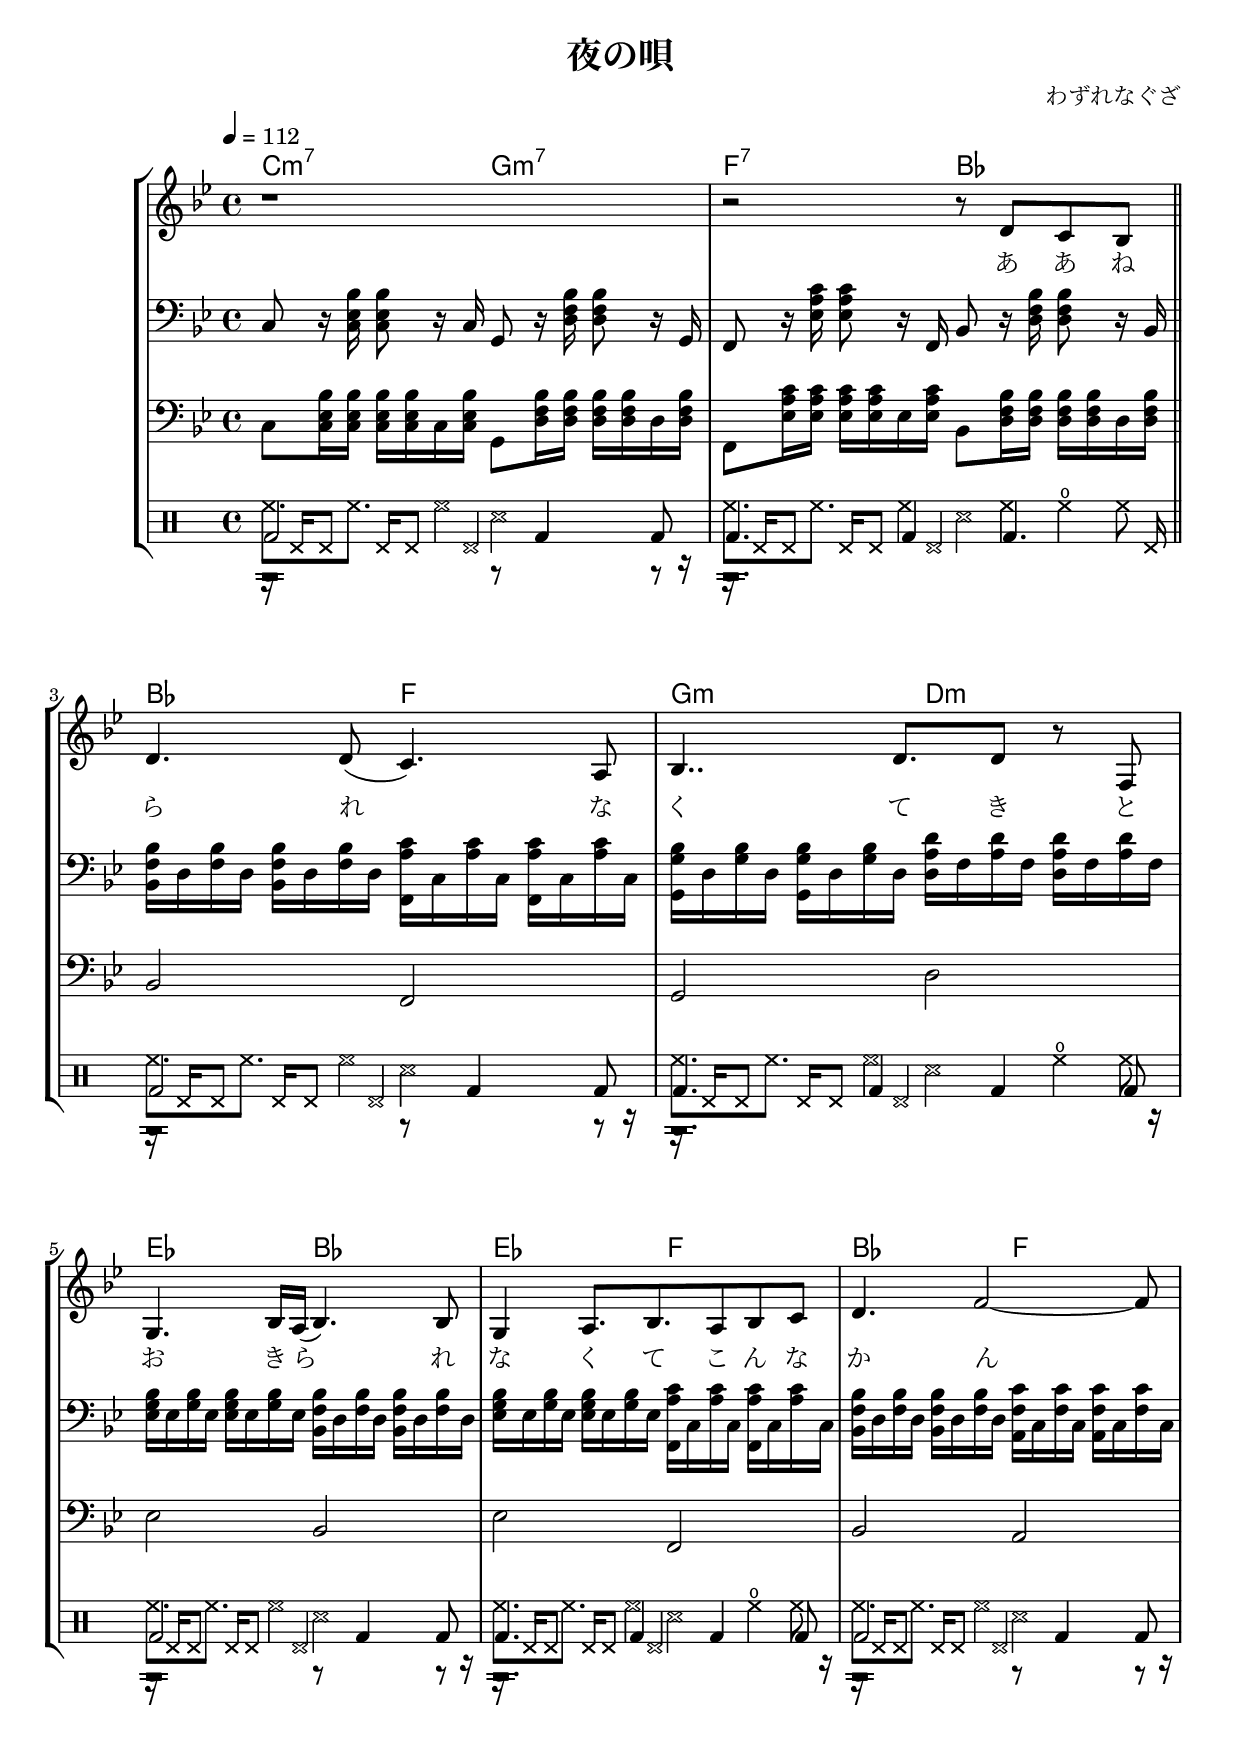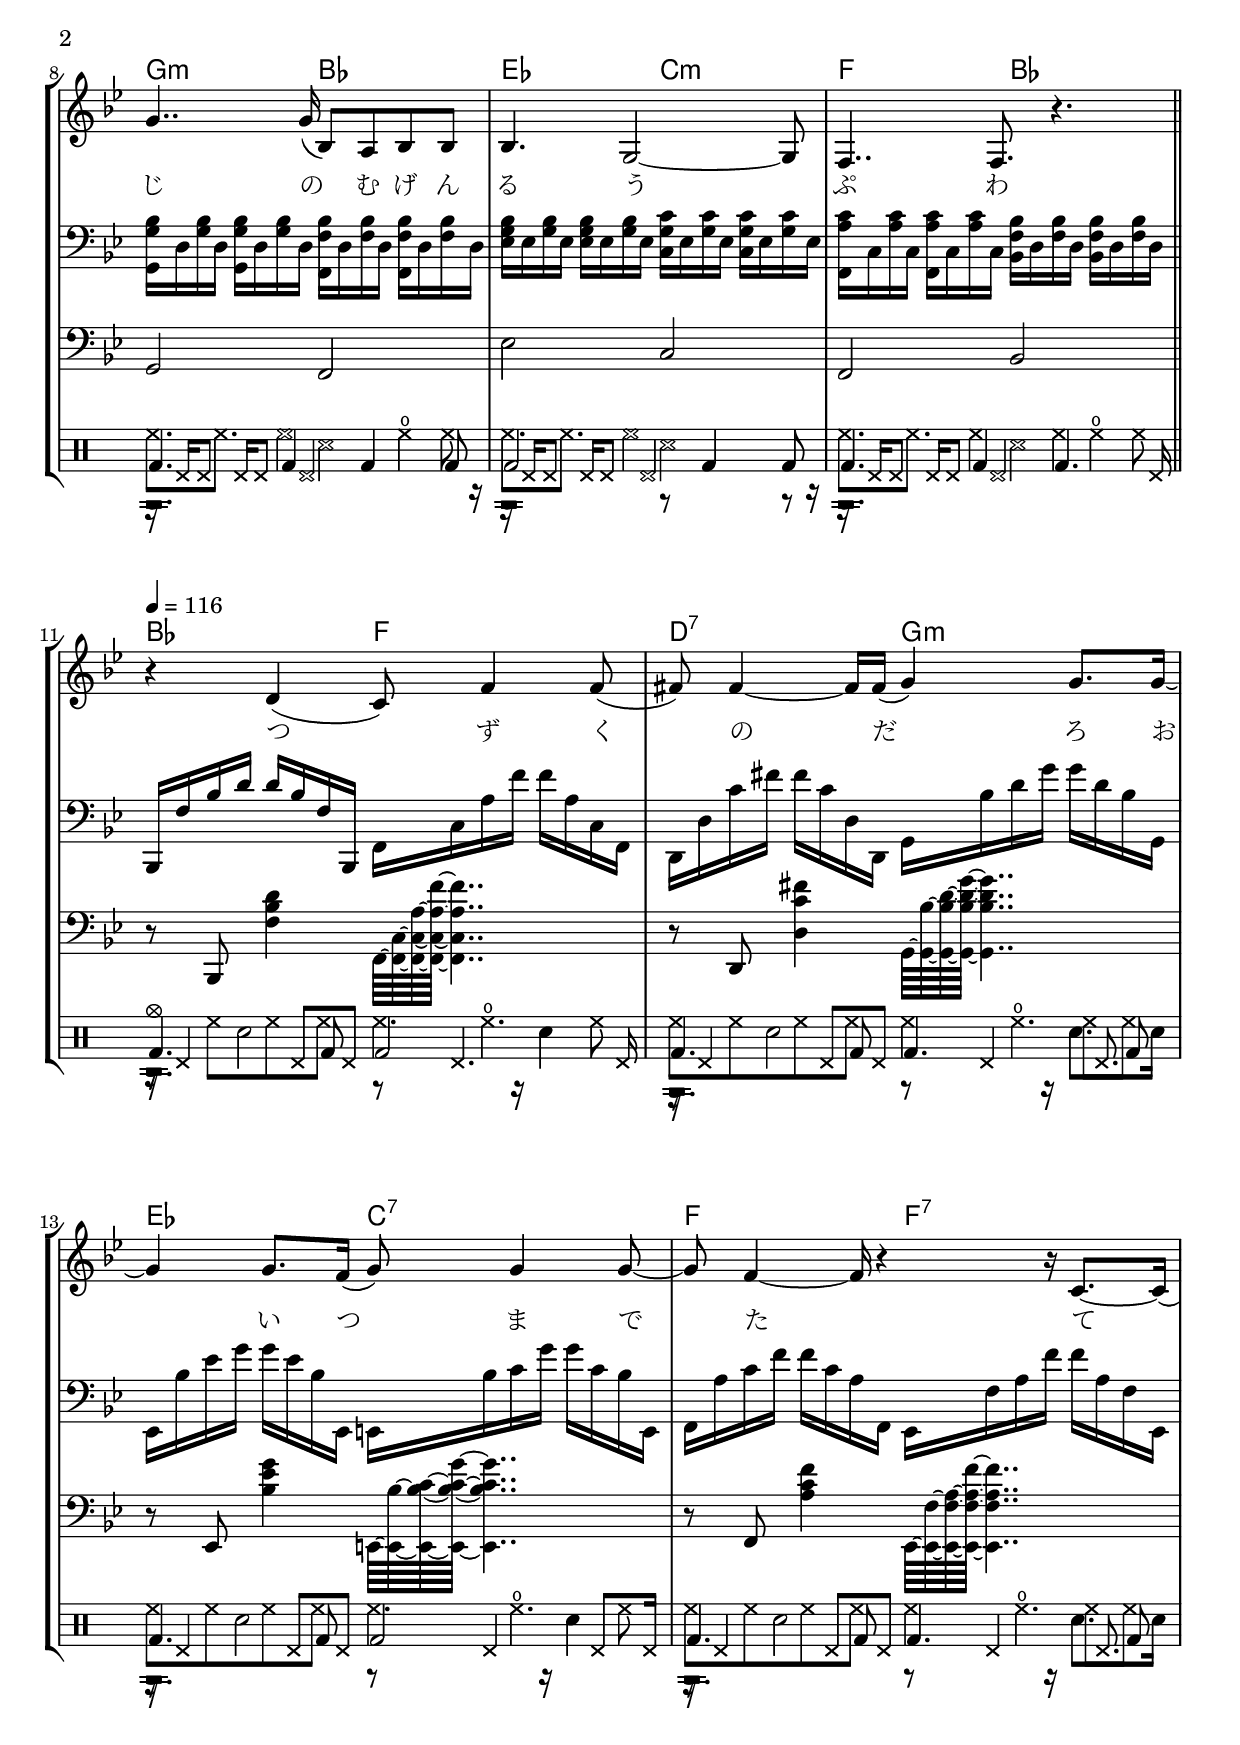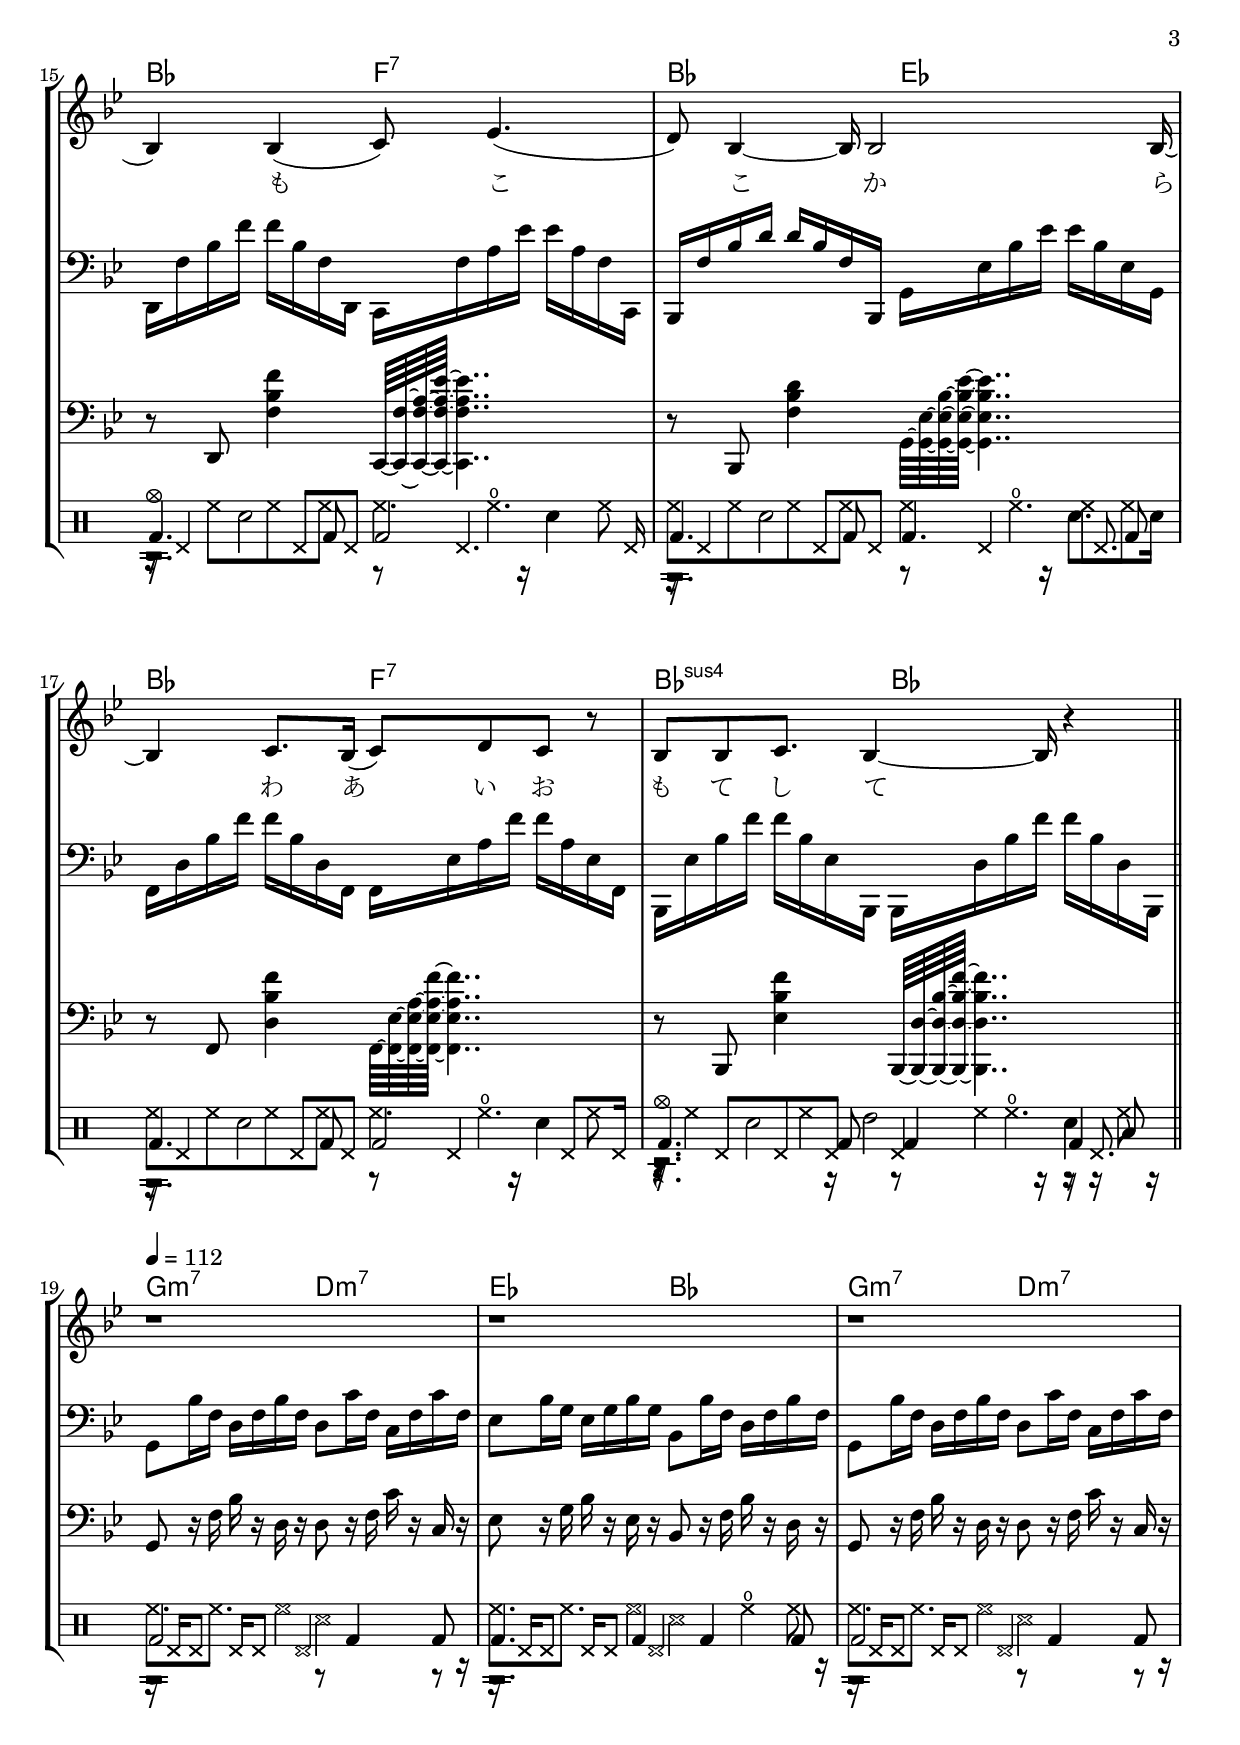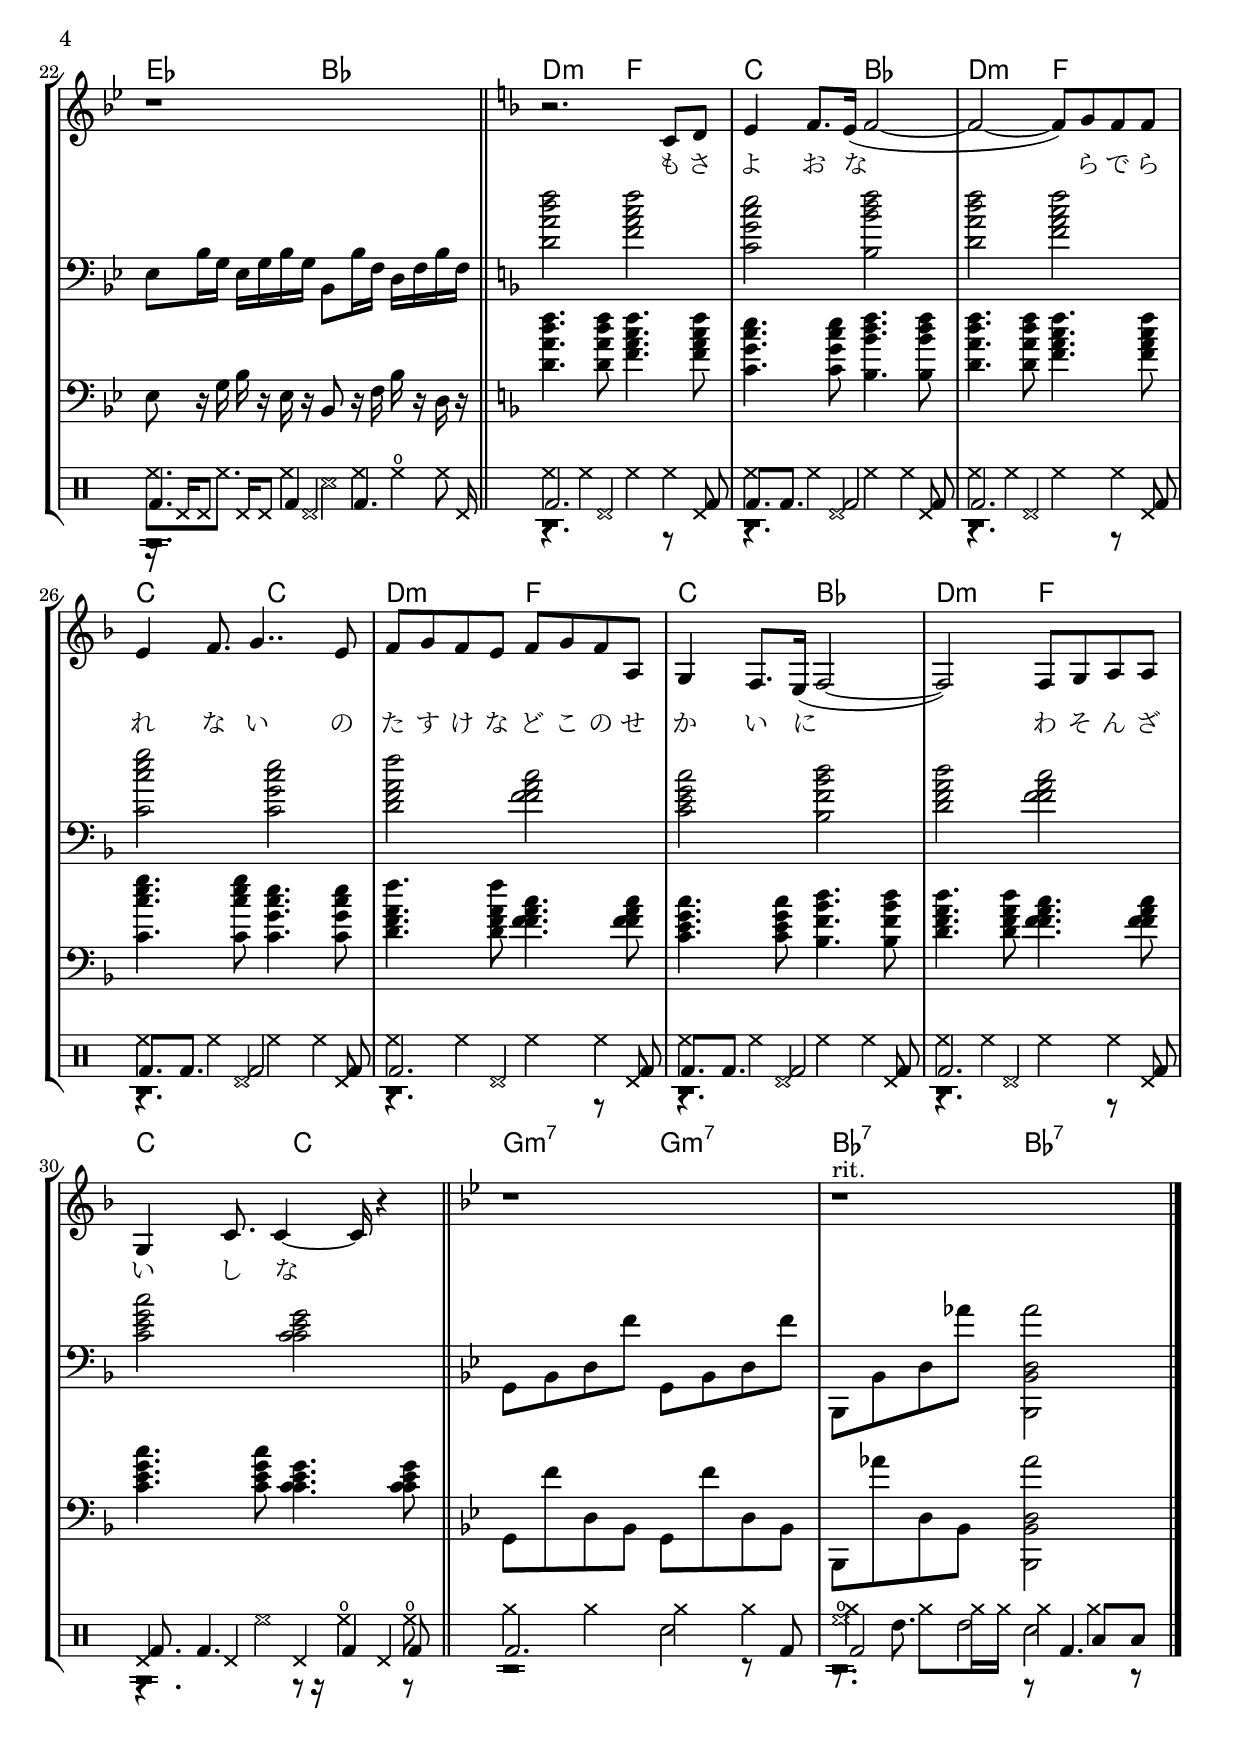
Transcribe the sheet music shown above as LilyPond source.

\version "2.12.1"

\header {
	title = \markup {夜の唄}
	composer = \markup \center-column {わずれなぐざ}
}

harmony = \chordmode {
	c2:min7 g:min7 f:7 bes 

	bes f g:m d:m es bes es f bes f g:m bes es c:m f bes 

	bes f d:7 g:m es c:7 f f:7 bes f:7 bes es bes f:7 bes:sus4 bes 

	g:min7 d:min7 es bes g:min7 d:min7 es bes 

	d:m f c bes d:m f c c d:m f c bes d:m f c c 

	g:min7 g:min7 bes:7 bes:7 
}

melody = {
	\key bes \major
	\tempo 4 = 112
	r1 | r2 r8 
	\set Staff.midiInstrument = #"fss0.35"
	d'8  c'8  bes8 
	d'4.  d'8  (c'4.)  a8 
	bes4..  d'8.  d'8  r8  f8 
	g4.  bes16  a16  (bes4.)  bes8 
	g4  a8.  bes8.  a8  bes8  c'8 
	d'4.  f'2~f'8 
	g'4..  g'16  (bes8)  a8  bes8  bes8 
	bes4.  g2~g8 
	f4..  f8.  	r4. 	\set Staff.midiInstrument = #"fss0.35"
		\tempo 4 = 116
r4 d'4  (c'8)  f'4  f'8 
	(fis'8)  fis'4~fis'16  fis'16  (g'4)  g'8.  g'16~ 
	g'4  g'8.  f'16  (g'8)  g'4  g'8~ 
	g'8  f'4~f'16  r4~r16  c'8.  c'16 
	(bes4)  bes4  (c'8)  es'4. 
	(d'8)  bes4~bes16  bes2  bes16~ 
	bes4  c'8.  bes16  (c'8)  d'8  c'8  r8 
	bes8  bes8  c'8.  bes4~bes16  	r4 	\tempo 4 = 112
	r1 | r1 | r1 | r1   
	\set Staff.midiInstrument = #"fss0.35"
		\key f \major
r2. c'8  d'8 
	e'4  f'8.  e'16  (f'2~ 
	f'2~f'8)  g'8  f'8  f'8 
	e'4  f'8.  g'4..  e'8 
	f'8  g'8  f'8  e'8  f'8  g'8  f'8  a8 
	g4  f8.  e16  (f2~ 
	f2)  f8  g8  a8  a8 
	g4  c'8.  c'4~c'16  	r4 	\key bes \major
	r1 | r1^"rit." \bar "|."
}

words = \lyricmode {
	
	あ  あ  ね  ら  れ  な  く  て  き  と  お  き  ら  れ  な  く  て  こ  ん  な  か  ん  じ  の  む  げ  ん  る  う  ぷ  わ  
	つ  ず  く  の  だ  ろ  お  い  つ  ま  で  た  て  も  こ  こ  か  ら  わ  あ  い  お  も  て  し  て  も  
	
	さ  よ  お  な  ら  で  ら  れ  な  い  の  た  す  け  な  ど  こ  の  せ  か  い  に  わ  そ  ん  ざ  い  し  な  い  
	
}

tempochange = {
	\tempo 4 = 112
	r1 | r1 \bar "||"
	\tempo 4 = 112
	r1 | r1 | r1 | r1 | r1 | r1 | r1 | r1 \bar "||"
	\tempo 4 = 116
	r1 | r1 | r1 | r1 | r1 | r1 | r1 | r1 \bar "||"
	\tempo 4 = 112
	r1 | r1 | r1 | r1 \bar "||"
	\tempo 4 = 112
	r1 | r1 | r1 | r1 | r1 | r1 | r1 | r1 \bar "||"
	\tempo 4 = 112
	r1 | \tempo 4 = 84 r2 \tempo 4 = 74 r2 \bar "|."
}

mainacc = {
	\clef bass
	\set Staff.midiInstrument = #"Tuba"
	\key bes \major
	\tempo 4 = 112
	c8 r16 <c es bes>16 <c es bes>8 r16 c16
	g,8 r16 <d f bes>16 <d f bes>8 r16 g,16
	f,8 r16 <es a c'>16 <es a c'>8 r16 f,16
	bes,8 r16 <d f bes>16 <d f bes>8 r16 bes,16
	\bar "||"

	\set Staff.midiInstrument = #"Electric Piano 1"
	<bes, f bes>16 d16 <f bes>16 d16   <bes, f bes>16 d16 <f bes>16 d16
	<f, a c'>16 c16 <a c'>16 c16   <f, a c'>16 c16 <a c'>16 c16
	<g, g bes>16 d16 <g bes>16 d16   <g, g bes>16 d16 <g bes>16 d16
	<d a d'>16 f16 <a d'>16 f16   <d a d'>16 f16 <a d'>16 f16
	<es g bes>16 es16 <g bes>16 es16   <es g bes>16 es16 <g bes>16 es16
	<bes, f bes>16 d16 <f bes>16 d16   <bes, f bes>16 d16 <f bes>16 d16
	<es g bes>16 es16 <g bes>16 es16   <es g bes>16 es16 <g bes>16 es16
	<f, a c'>16 c16 <a c'>16 c16   <f, a c'>16 c16 <a c'>16 c16
	<bes, f bes>16 d16 <f bes>16 d16   <bes, f bes>16 d16 <f bes>16 d16
	<a, f c'>16 c16 <f c'>16 c16   <a, f c'>16 c16 <f c'>16 c16
	<g, g bes>16 d16 <g bes>16 d16   <g, g bes>16 d16 <g bes>16 d16
	<f, f bes>16 d16 <f bes>16 d16   <f, f bes>16 d16 <f bes>16 d16
	<es g bes>16 es16 <g bes>16 es16   <es g bes>16 es16 <g bes>16 es16
	<c g c'>16 es16 <g c'>16 es16   <c g c'>16 es16 <g c'>16 es16
	<f, a c'>16 c16 <a c'>16 c16   <f, a c'>16 c16 <a c'>16 c16
	<bes, f bes>16 d16 <f bes>16 d16   <bes, f bes>16 d16 <f bes>16 d16
	\bar "||"

	\set Staff.midiInstrument = #"Flute"
	\tempo 4 = 116
	bes,,16 f bes d' d' bes f bes,,
	f,16 c a f' f' a c f,
	d,16 d c' fis' fis' c' d d,
	g,16 bes d' g' g' d' bes g,
	es,16 bes es' g' g' es' bes es,
	e,16 bes c' g' g' c' bes e,
	f,16 a c' f' f' c' a f,
	es,16 f a f' f' a f es,
	d,16 f bes f' f' bes f d,
	c,16 f a es' es' a f c,
	bes,,16 f bes d' d' bes f bes,,
	g,16 es bes es' es' bes es g,
	f,16 d bes f' f' bes d f,
	f,16 es a f' f' a es f,
	bes,,16 es bes f' f' bes es bes,,
	bes,,16 d bes f' f' bes d bes,,
	\bar "||"

	\set Staff.midiInstrument = #"Choir Aahs"
	\tempo 4 = 112
	g,8 bes16 f16   d16 f16 bes16 f16
	d8 c'16 f16   c16 f16 c'16 f16
	es8 bes16 g16   es16 g16 bes16 g16
	bes,8 bes16 f16   d16 f16 bes16 f16
	g,8 bes16 f16   d16 f16 bes16 f16
	d8 c'16 f16   c16 f16 c'16 f16
	es8 bes16 g16   es16 g16 bes16 g16
	bes,8 bes16 f16   d16 f16 bes16 f16
	\bar "||"

	\set Staff.midiInstrument = #"Vibraphone"
	\key f \major
	<d' a' d'' f''>2
	<f' a' c'' f''>2
	<c' g' c'' e''>2
	<bes bes' d'' f''>2
	<d' a' d'' f''>2
	<f' a' c'' f''>2
	<c' c'' e'' g''>2
	<c' g' c'' e''>2
	<d' f' a' f''>2
	<f' f' a' c''>2
	<c' e' g' c''>2
	<bes f' bes' d''>2
	<d' f' a' d''>2
	<f' f' a' c''>2
	<c' e' g' c''>2
	<c' c' e' g'>2
	\bar "||"

	\set Staff.midiInstrument = #"Vibraphone"
	\key bes \major
	g,8 bes,8 d8 f'8
	g,8 bes,8 d8 f'8
	bes,,8 bes,8 d8 as'8
	<bes,, bes, d as'>2
	\bar "|."
}

subacc = {
	\clef bass
	\set Staff.midiInstrument = #"Electric Bass (finger)"
	\key bes \major
	\tempo 4 = 112
	c8 <c es bes>16 <c es bes>16   <c es bes>16 <c es bes>16   c16 <c es bes>16
	g,8 <d f bes>16 <d f bes>16   <d f bes>16 <d f bes>16   d16 <d f bes>16
	f,8 <es a c'>16 <es a c'>16   <es a c'>16 <es a c'>16   es16 <es a c'>16
	bes,8 <d f bes>16 <d f bes>16   <d f bes>16 <d f bes>16   d16 <d f bes>16
	\bar "||"

	\set Staff.midiInstrument = #"Tenor Sax"
	bes,2
	f,2
	g,2
	d2
	es2
	bes,2
	es2
	f,2
	bes,2
	a,2
	g,2
	f,2
	es2
	c2
	f,2
	bes,2
	\bar "||"

	\set Staff.midiInstrument = #"Timpani"
	\tempo 4 = 116
	r8 bes,,8 <f bes d'>4
	f,64~ <f,~ c~> <f,~ c~ a~> <f, c a f'>~ <f, c a f'>4..
	r8 d,8 <d c' fis'>4
	g,64~ <g,~ bes~> <g,~ bes~ d'~> <g, bes d' g'>~ <g, bes d' g'>4..
	r8 es,8 <bes es' g'>4
	e,64~ <e,~ bes~> <e,~ bes~ c'~> <e, bes c' g'>~ <e, bes c' g'>4..
	r8 f,8 <a c' f'>4
	es,64~ <es,~ f~> <es,~ f~ a~> <es, f a f'>~ <es, f a f'>4..
	r8 d,8 <f bes f'>4
	c,64~ <c,~ f~> <c,~ f~ a~> <c, f a es'>~ <c, f a es'>4..
	r8 bes,,8 <f bes d'>4
	g,64~ <g,~ es~> <g,~ es~ bes~> <g, es bes es'>~ <g, es bes es'>4..
	r8 f,8 <d bes f'>4
	f,64~ <f,~ es~> <f,~ es~ a~> <f, es a f'>~ <f, es a f'>4..
	r8 bes,,8 <es bes f'>4
	bes,,64~ <bes,,~ d~> <bes,,~ d~ bes~> <bes,, d bes f'>~ <bes,, d bes f'>4..
	\bar "||"

	\set Staff.midiInstrument = #"Oboe"
	\tempo 4 = 112
	g,8r16f16bes16r16d16r16
	d8r16f16c'16r16c16r16
	es8r16g16bes16r16es16r16
	bes,8r16f16bes16r16d16r16
	g,8r16f16bes16r16d16r16
	d8r16f16c'16r16c16r16
	es8r16g16bes16r16es16r16
	bes,8r16f16bes16r16d16r16
	\bar "||"

	\set Staff.midiInstrument = #"Slap Bass 1"
	\key f \major
	<d' a' d'' f''>4. <d' a' d'' f''>8
	<f' a' c'' f''>4. <f' a' c'' f''>8
	<c' g' c'' e''>4. <c' g' c'' e''>8
	<bes bes' d'' f''>4. <bes bes' d'' f''>8
	<d' a' d'' f''>4. <d' a' d'' f''>8
	<f' a' c'' f''>4. <f' a' c'' f''>8
	<c' c'' e'' g''>4. <c' c'' e'' g''>8
	<c' g' c'' e''>4. <c' g' c'' e''>8
	<d' f' a' f''>4. <d' f' a' f''>8
	<f' f' a' c''>4. <f' f' a' c''>8
	<c' e' g' c''>4. <c' e' g' c''>8
	<bes f' bes' d''>4. <bes f' bes' d''>8
	<d' f' a' d''>4. <d' f' a' d''>8
	<f' f' a' c''>4. <f' f' a' c''>8
	<c' e' g' c''>4. <c' e' g' c''>8
	<c' c' e' g'>4. <c' c' e' g'>8
	\bar "||"

	\set Staff.midiInstrument = #"Muted Trumpet"
	\key bes \major
	g,8 f' d bes,
	g,8 f' d bes,
	bes,,8 as' d bes,
	<bes,, bes, d as'>2
	\bar "|."
}

percA = {
	\drummode {
	r1  |r2. hho4  \bar "||"
	r1  |r2. hho4  |r1  |r2. hho4  |r1  |r2. hho4  |r1  |r2. hho4  \bar "||"
	r2 r8 hho4.  |r2 r8 hho4.  |r2 r8 hho4.  |r2 r8 hho4.  |r2 r8 hho4.  |r2 r8 hho4.  |r2 r8 hho4.  |r2 r8 hho4.  \bar "||"
	r1  |r2. hho4  |r1  |r2. hho4  \bar "||"
	r1  |r1  |r1  |r1  |r1  |r1  |r1  |r2 r8 hho4 hho8  \bar "||"
	cymr4 cymr4 cymr4 cymr4  |cymr4 cymr8 cymr16 cymr16 cymr4 cymr4  \bar "|."
	}
}

percB = {
	\drummode {
	r16 hhp16 hhp8 hhp16 hhp8 hhp2 r16  |r16 hhp16 hhp8 hhp16 hhp8 hhp2 hhp16  \bar "||"
	r16 hhp16 hhp8 hhp16 hhp8 hhp2 r16  |r16 hhp16 hhp8 hhp16 hhp8 hhp2 r16  |r16 hhp16 hhp8 hhp16 hhp8 hhp2 r16  |r16 hhp16 hhp8 hhp16 hhp8 hhp2 r16  |r16 hhp16 hhp8 hhp16 hhp8 hhp2 r16  |r16 hhp16 hhp8 hhp16 hhp8 hhp2 r16  |r16 hhp16 hhp8 hhp16 hhp8 hhp2 r16  |r16 hhp16 hhp8 hhp16 hhp8 hhp2 hhp16  \bar "||"
	r8 hh8 hh8 hh8 hh4. hh8  |hh8 hh8 hh8 hh8 hh4 hh8 hh8  |hh8 hh8 hh8 hh8 hh4. hh8  |hh8 hh8 hh8 hh8 hh4 hh8 hh8  |r8 hh8 hh8 hh8 hh4. hh8  |hh8 hh8 hh8 hh8 hh4 hh8 hh8  |hh8 hh8 hh8 hh8 hh4. hh8  |r16 hh4 hh4 hh4 r16 hh8  \bar "||"
	r16 hhp16 hhp8 hhp16 hhp8 hhp2 r16  |r16 hhp16 hhp8 hhp16 hhp8 hhp2 r16  |r16 hhp16 hhp8 hhp16 hhp8 hhp2 r16  |r16 hhp16 hhp8 hhp16 hhp8 hhp2 hhp16  \bar "||"
	r4. hhp2 hhp8  |r4. hhp2 hhp8  |r4. hhp2 hhp8  |r4. hhp2 hhp8  |r4. hhp2 hhp8  |r4. hhp2 hhp8  |r4. hhp2 hhp8  |hhp4 hhp4 hhp4 hhp4  \bar "||"
	r2 sn2  |r2 sn2  \bar "|."
	}
}

percC = {
	\drummode {
	hh8. hh8. hh2 r8  |hh8. hh8. hh4 hh4 hh8  \bar "||"
	hh8. hh8. hh2 r8  |hh8. hh8. hh2 hh8  |hh8. hh8. hh2 r8  |hh8. hh8. hh2 hh8  |hh8. hh8. hh2 r8  |hh8. hh8. hh2 hh8  |hh8. hh8. hh2 r8  |hh8. hh8. hh4 hh4 hh8  \bar "||"
	r16 hhp4 hhp8 hhp8 hhp4. hhp16  |r16 hhp4 hhp8 hhp8 hhp4 hhp8.  |r16 hhp4 hhp8 hhp8 hhp4 hhp8 hhp16  |r16 hhp4 hhp8 hhp8 hhp4 hhp8.  |r16 hhp4 hhp8 hhp8 hhp4. hhp16  |r16 hhp4 hhp8 hhp8 hhp4 hhp8.  |r16 hhp4 hhp8 hhp8 hhp4 hhp8 hhp16  |r8 hhp8 hhp8 hhp8 hhp4 r16 hhp8.  \bar "||"
	hh8. hh8. hh2 r8  |hh8. hh8. hh2 hh8  |hh8. hh8. hh2 r8  |hh8. hh8. hh4 hh4 hh8  \bar "||"
	hh4 hh4 hh4 hh4  |hh4 hh4 hh4 hh4  |hh4 hh4 hh4 hh4  |hh4 hh4 hh4 hh4  |hh4 hh4 hh4 hh4  |hh4 hh4 hh4 hh4  |hh4 hh4 hh4 hh4  |r4. hh2 r8  \bar "||"
	bd2. r8 bd8  |bd2 r8 bd4.  \bar "|."
	}
}

percD = {
	\drummode {
	r2 ss2  |r2 ss2  \bar "||"
	r2 ss2  |r2 ss2  |r2 ss2  |r2 ss2  |r2 ss2  |r2 ss2  |r2 ss2  |r2 ss2  \bar "||"
	r8. sn2 r16 sn4  |r8. sn2 r16 sn8. sn16  |r8. sn2 r16 sn4  |r8. sn2 r16 sn8. sn16  |r8. sn2 r16 sn4  |r8. sn2 r16 sn8. sn16  |r8. sn2 r16 sn4  |r8. sn2 r16 sn4  \bar "||"
	r2 ss2  |r2 ss2  |r2 ss2  |r2 ss2  \bar "||"
	bd2. r8 bd8  |bd8. bd8. bd2 bd8  |bd2. r8 bd8  |bd8. bd8. bd2 bd8  |bd2. r8 bd8  |bd8. bd8. bd2 bd8  |bd2. r8 bd8  |bd8. bd4. r16 bd4 bd8  \bar "||"
	r1 |r8. tommh8. tommh2 r8  \bar "|."
	}
}

percE = {
	\drummode {
	bd2 r8 bd4 bd8  |bd4. bd4 bd4.  \bar "||"
	bd2 r8 bd4 bd8  |bd4. bd4 bd4 bd8  |bd2 r8 bd4 bd8  |bd4. bd4 bd4 bd8  |bd2 r8 bd4 bd8  |bd4. bd4 bd4 bd8  |bd2 r8 bd4 bd8  |bd4. bd4 bd4.  \bar "||"
	bd4. bd8 bd2  |bd4. bd8 bd4. bd8  |bd4. bd8 bd2  |bd4. bd8 bd4. bd8  |bd4. bd8 bd2  |bd4. bd8 bd4. bd8  |bd4. bd8 bd2  |bd4. bd8 bd4 bd4  \bar "||"
	bd2 r8 bd4 bd8  |bd4. bd4 bd4 bd8  |bd2 r8 bd4 bd8  |bd4. bd4 bd4.  \bar "||"
	r1 | r1 | r1 | r1 | r1 | r1 | r1 | r1 \bar "||"
	r1 |r2. toml8 toml8  \bar "|."
	}
}

percF = {
	\drummode {
	r1 | r1 \bar "||"
	r1 | r1 | r1 | r1 | r1 | r1 | r1 | r1 \bar "||"
	cymc1  |r1 |r1 |r1 |cymc1  |r1 |r1 |cymc1  \bar "||"
	r1 | r1 | r1 | r1 \bar "||"
	r1 | r1 | r1 | r1 | r1 | r1 | r1 | r1 \bar "||"
	r1 |hho1  \bar "|."
	}
}

percG = {
	\drummode {
	r1 | r1 \bar "||"
	r1 | r1 | r1 | r1 | r1 | r1 | r1 | r1 \bar "||"
	r1 |r1 |r1 |r1 |r1 |r1 |r1 |r4. r16 tommh2 r16  \bar "||"
	r1 | r1 | r1 | r1 \bar "||"
	r1 | r1 | r1 | r1 | r1 | r1 | r1 | r1 \bar "||"
	r1 | r1 \bar "|."
	}
}

percH = {
	\drummode {
	r1 | r1 \bar "||"
	r1 | r1 | r1 | r1 | r1 | r1 | r1 | r1 \bar "||"
	r1 |r1 |r1 |r1 |r1 |r1 |r1 |r2. r8 toml8  \bar "||"
	r1 | r1 | r1 | r1 \bar "||"
	r1 | r1 | r1 | r1 | r1 | r1 | r1 | r1 \bar "||"
	r1 | r1 \bar "|."
	}
}

\score {
	<<
		\new StaffGroup <<
			\new ChordNames {\harmony}
			\new Voice = "melody" {\melody}
			\new Lyrics \lyricsto "melody" \words
			\new Staff = "mainacc" {\mainacc}
			\new Staff = "subacc" {\subacc}
			\new DrumStaff <<
				\new DrumVoice {\percA}
				\new DrumVoice {\percB}
				\new DrumVoice {\percC}
				\new DrumVoice {\percD}
				\new DrumVoice {\percE}
				\new DrumVoice {\percF}
				\new DrumVoice {\percG}
				\new DrumVoice {\percH}
			>>
		>>
	>>
	\layout { }
}
